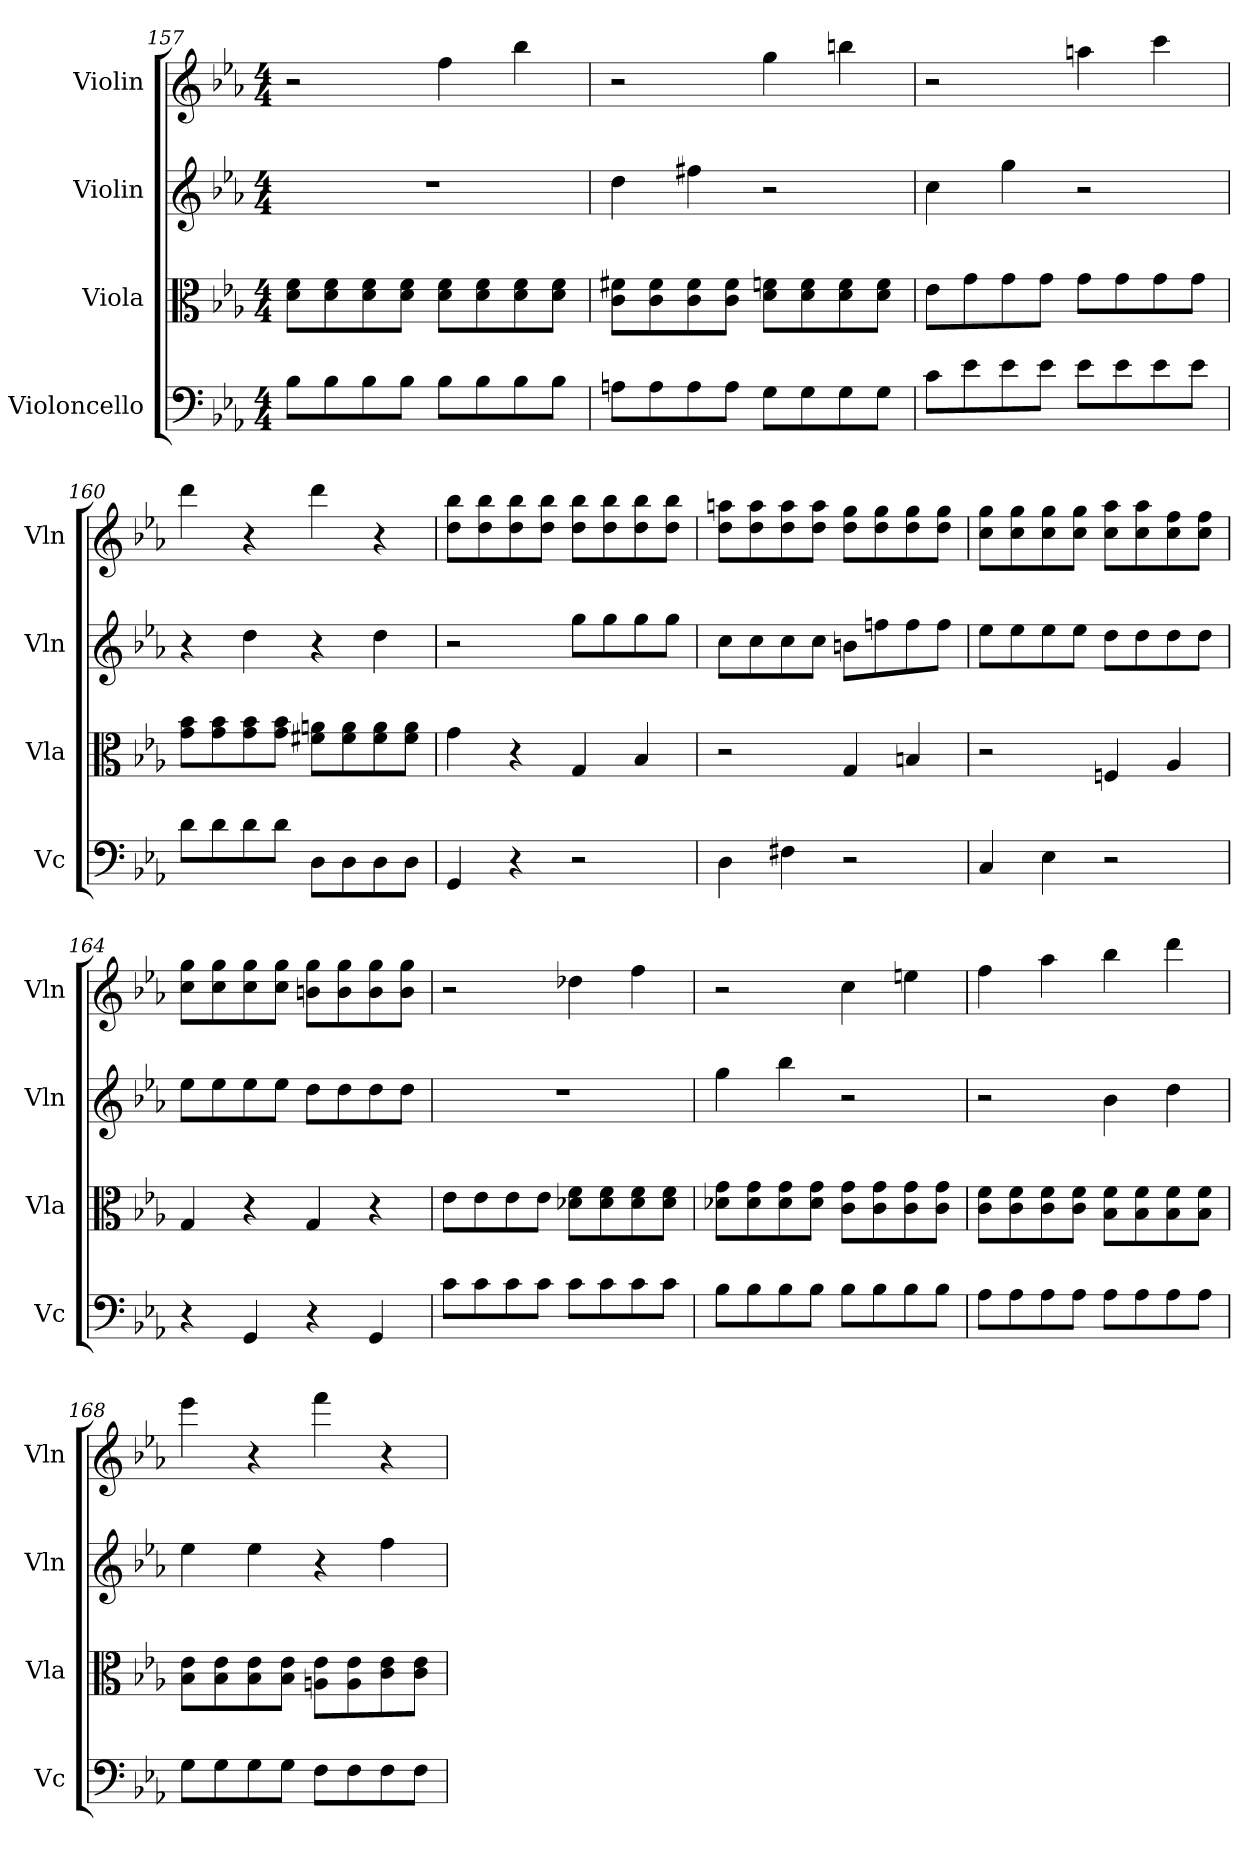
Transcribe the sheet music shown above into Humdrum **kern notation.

**kern	**kern	**kern	**kern
*part4	*part3	*part2	*part1
*staff4	*staff3	*staff2	*staff1
*I"Violoncello	*I"Viola	*I"Violin	*I"Violin
*I'Vc	*I'Vla	*I'Vln	*I'Vln
*clefF4	*clefC3	*clefG2	*clefG2
*k[b-e-a-]	*k[b-e-a-]	*k[b-e-a-]	*k[b-e-a-]
*E-:	*E-:	*E-:	*E-:
*M4/4	*M4/4	*M4/4	*M4/4
=157	=157	=157	=157
8B-\L	8d\ 8f\L	1r	2r
8B-\	8d\ 8f\	.	.
8B-\	8d\ 8f\	.	.
8B-\J	8d\ 8f\J	.	.
8B-\L	8d\ 8f\L	.	4ff\
8B-\	8d\ 8f\	.	.
8B-\	8d\ 8f\	.	4bb-\
8B-\J	8d\ 8f\J	.	.
=158	=158	=158	=158
8An\L	8c\ 8f#X\L	4dd\	2r
8A\	8c\ 8f#\	.	.
8A\	8c\ 8f#\	4ff#X\	.
8A\J	8c\ 8f#\J	.	.
8G\L	8d\ 8fn\L	2r	4gg\
8G\	8d\ 8f\	.	.
8G\	8d\ 8f\	.	4bbn\
8G\J	8d\ 8f\J	.	.
=159	=159	=159	=159
8c\L	8e-\L	4cc\	2r
8e-\	8g\	.	.
8e-\	8g\	4gg\	.
8e-\J	8g\J	.	.
8e-\L	8g\L	2r	4aan\
8e-\	8g\	.	.
8e-\	8g\	.	4ccc\
8e-\J	8g\J	.	.
=160	=160	=160	=160
8d\L	8g\ 8b-\L	4r	4ddd\
8d\	8g\ 8b-\	.	.
8d\	8g\ 8b-\	4dd\	4r
8d\J	8g\ 8b-\J	.	.
8D\L	8f#X\ 8an\L	4r	4ddd\
8D\	8f#\ 8a\	.	.
8D\	8f#\ 8a\	4dd\	4r
8D\J	8f#\ 8a\J	.	.
=161	=161	=161	=161
4GG/	4g\	2r	8dd\ 8bb-\L
.	.	.	8dd\ 8bb-\
4r	4r	.	8dd\ 8bb-\
.	.	.	8dd\ 8bb-\J
2r	4G/	8gg\L	8dd\ 8bb-\L
.	.	8gg\	8dd\ 8bb-\
.	4B-/	8gg\	8dd\ 8bb-\
.	.	8gg\J	8dd\ 8bb-\J
=162	=162	=162	=162
4D\	2r	8cc\L	8dd\ 8aan\L
.	.	8cc\	8dd\ 8aa\
4F#X\	.	8cc\	8dd\ 8aa\
.	.	8cc\J	8dd\ 8aa\J
2r	4G/	8bn\L	8dd\ 8gg\L
.	.	8ffn\	8dd\ 8gg\
.	4Bn/	8ff\	8dd\ 8gg\
.	.	8ff\J	8dd\ 8gg\J
=163	=163	=163	=163
4C/	2r	8ee-\L	8cc\ 8gg\L
.	.	8ee-\	8cc\ 8gg\
4E-\	.	8ee-\	8cc\ 8gg\
.	.	8ee-\J	8cc\ 8gg\J
2r	4Fn/	8dd\L	8cc\ 8aa-\L
.	.	8dd\	8cc\ 8aa-\
.	4A-/	8dd\	8cc\ 8ff\
.	.	8dd\J	8cc\ 8ff\J
=164	=164	=164	=164
4r	4G/	8ee-\L	8cc\ 8gg\L
.	.	8ee-\	8cc\ 8gg\
4GG/	4r	8ee-\	8cc\ 8gg\
.	.	8ee-\J	8cc\ 8gg\J
4r	4G/	8dd\L	8bn\ 8gg\L
.	.	8dd\	8b\ 8gg\
4GG/	4r	8dd\	8b\ 8gg\
.	.	8dd\J	8b\ 8gg\J
=165	=165	=165	=165
8c\L	8e-\L	1r	2r
8c\	8e-\	.	.
8c\	8e-\	.	.
8c\J	8e-\J	.	.
8c\L	8d-X\ 8f\L	.	4dd-X\
8c\	8d-\ 8f\	.	.
8c\	8d-\ 8f\	.	4ff\
8c\J	8d-\ 8f\J	.	.
=166	=166	=166	=166
8B-\L	8d-X\ 8g\L	4gg\	2r
8B-\	8d-\ 8g\	.	.
8B-\	8d-\ 8g\	4bb-\	.
8B-\J	8d-\ 8g\J	.	.
8B-\L	8c\ 8g\L	2r	4cc\
8B-\	8c\ 8g\	.	.
8B-\	8c\ 8g\	.	4een\
8B-\J	8c\ 8g\J	.	.
=167	=167	=167	=167
8A-\L	8c\ 8f\L	2r	4ff\
8A-\	8c\ 8f\	.	.
8A-\	8c\ 8f\	.	4aa-\
8A-\J	8c\ 8f\J	.	.
8A-\L	8B-\ 8f\L	4b-\	4bb-\
8A-\	8B-\ 8f\	.	.
8A-\	8B-\ 8f\	4dd\	4ddd\
8A-\J	8B-\ 8f\J	.	.
=168	=168	=168	=168
8G\L	8B-\ 8e-\L	4ee-\	4eee-\
8G\	8B-\ 8e-\	.	.
8G\	8B-\ 8e-\	4ee-\	4r
8G\J	8B-\ 8e-\J	.	.
8F\L	8An\ 8e-\L	4r	4fff\
8F\	8A\ 8e-\	.	.
8F\	8c\ 8e-\	4ff\	4r
8F\J	8c\ 8e-\J	.	.
=	=	=	=
*-	*-	*-	*-
